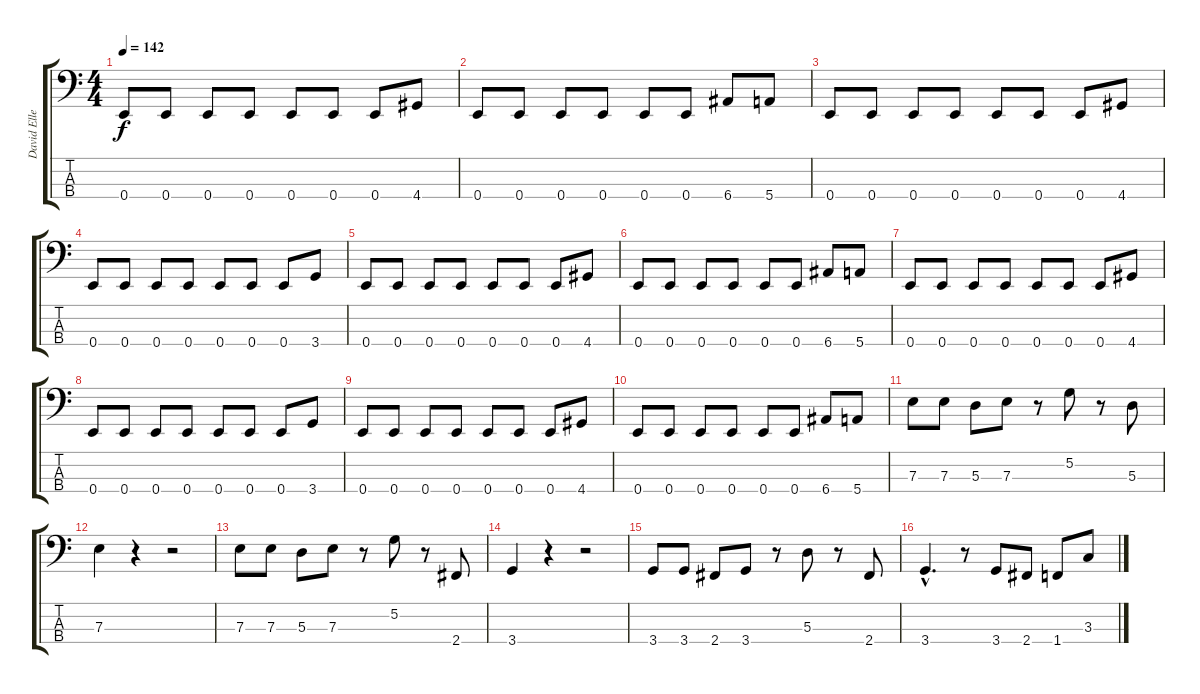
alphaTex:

\track ("David Ellefson (Bass)" "David Elle") {instrument electricbasspick}
\staff {score tabs}
\tuning (G2 D2 A1 E1) {hide}
\ts (4 4)
\tempo 142
\clef f4
\ks c
0.4.8{dy f} 0.4.8 0.4.8 0.4.8 0.4.8 0.4.8 0.4.8 4.4.8 |
0.4.8 0.4.8 0.4.8 0.4.8 0.4.8 0.4.8 6.4.8 5.4.8 |
0.4.8 0.4.8 0.4.8 0.4.8 0.4.8 0.4.8 0.4.8 4.4.8 |
0.4.8 0.4.8 0.4.8 0.4.8 0.4.8 0.4.8 0.4.8 3.4.8 |
0.4.8 0.4.8 0.4.8 0.4.8 0.4.8 0.4.8 0.4.8 4.4.8 |
0.4.8 0.4.8 0.4.8 0.4.8 0.4.8 0.4.8 6.4.8 5.4.8 |
0.4.8 0.4.8 0.4.8 0.4.8 0.4.8 0.4.8 0.4.8 4.4.8 |
0.4.8 0.4.8 0.4.8 0.4.8 0.4.8 0.4.8 0.4.8 3.4.8 |
0.4.8 0.4.8 0.4.8 0.4.8 0.4.8 0.4.8 0.4.8 4.4.8 |
0.4.8 0.4.8 0.4.8 0.4.8 0.4.8 0.4.8 6.4.8 5.4.8 |
7.3.8 7.3.8 5.3.8 7.3.8 r.8 5.2.8 r.8 5.3.8 |
7.3.4 r.4 r.2 |
7.3.8 7.3.8 5.3.8 7.3.8 r.8 5.2.8 r.8 2.4.8 |
3.4.4 r.4 r.2 |
3.4.8 3.4.8 2.4.8 3.4.8 r.8 5.3.8 r.8 2.4.8 |
3.4{hac}.4{d} r.8 3.4.8 2.4.8 1.4.8 3.3.8
